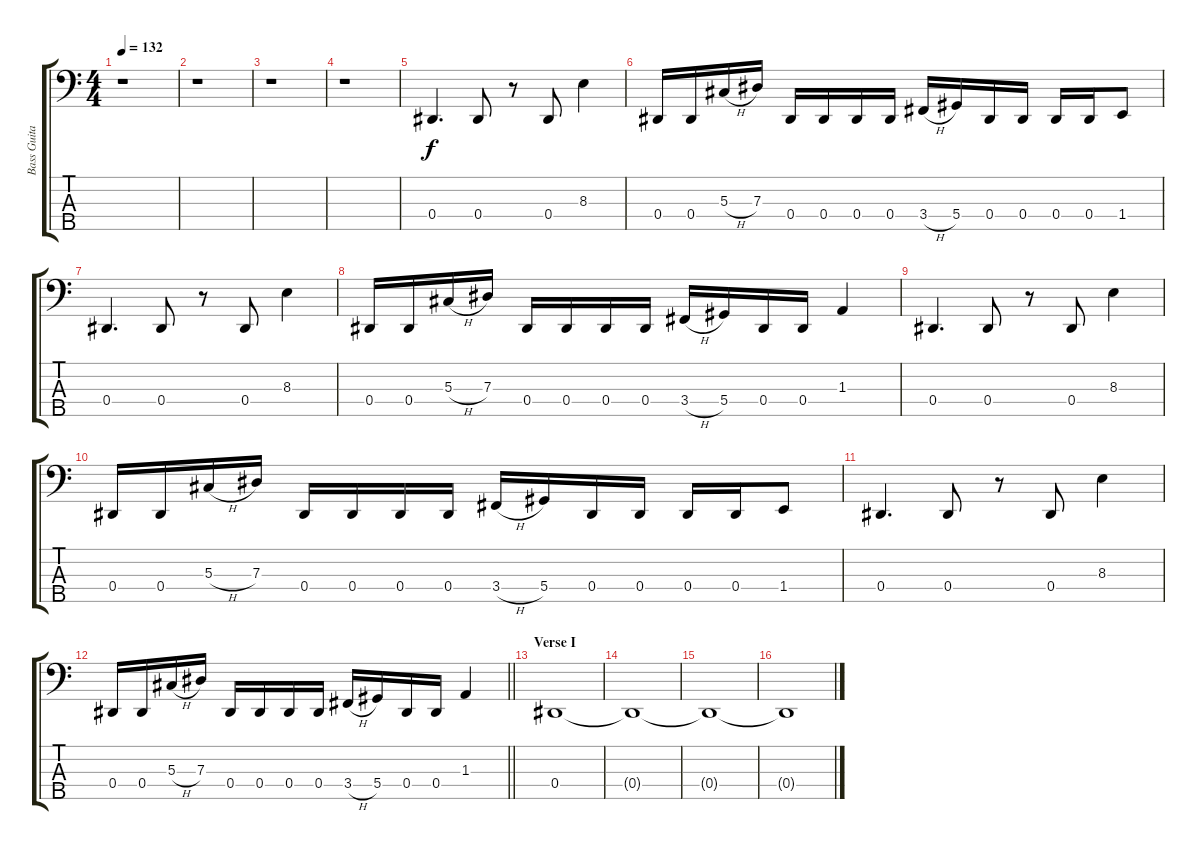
\track ("Bass Guitar" "Bass Guita") {instrument electricbassfinger}
\staff {score tabs}
\tuning (Gb2 Db2 Ab1 Eb1 Bb0) {hide}
\ts (4 4)
\tempo 132
\clef f4
\ks c
r.1{dy f} |
r.1 |
r.1 |
r.1 |
0.4.4{d} 0.4.8 r.8 0.4.8 8.3.4 |
0.4.16 0.4.16 5.3{h}.16 7.3.16 0.4.16 0.4.16 0.4.16 0.4.16 3.4{h}.16 5.4.16 0.4.16 0.4.16 0.4.16 0.4.16 1.4.8 |
0.4.4{d} 0.4.8 r.8 0.4.8 8.3.4 |
0.4.16 0.4.16 5.3{h}.16 7.3.16 0.4.16 0.4.16 0.4.16 0.4.16 3.4{h}.16 5.4.16 0.4.16 0.4.16 1.3.4 |
0.4.4{d} 0.4.8 r.8 0.4.8 8.3.4 |
0.4.16 0.4.16 5.3{h}.16 7.3.16 0.4.16 0.4.16 0.4.16 0.4.16 3.4{h}.16 5.4.16 0.4.16 0.4.16 0.4.16 0.4.16 1.4.8 |
0.4.4{d} 0.4.8 r.8 0.4.8 8.3.4 |
\barLineRight lightlight
0.4.16 0.4.16 5.3{h}.16 7.3.16 0.4.16 0.4.16 0.4.16 0.4.16 3.4{h}.16 5.4.16 0.4.16 0.4.16 1.3.4 |
\section ("" "Verse I")
0.4.1 |
0.4{t}.1 |
0.4{t}.1 |
0.4{t}.1
